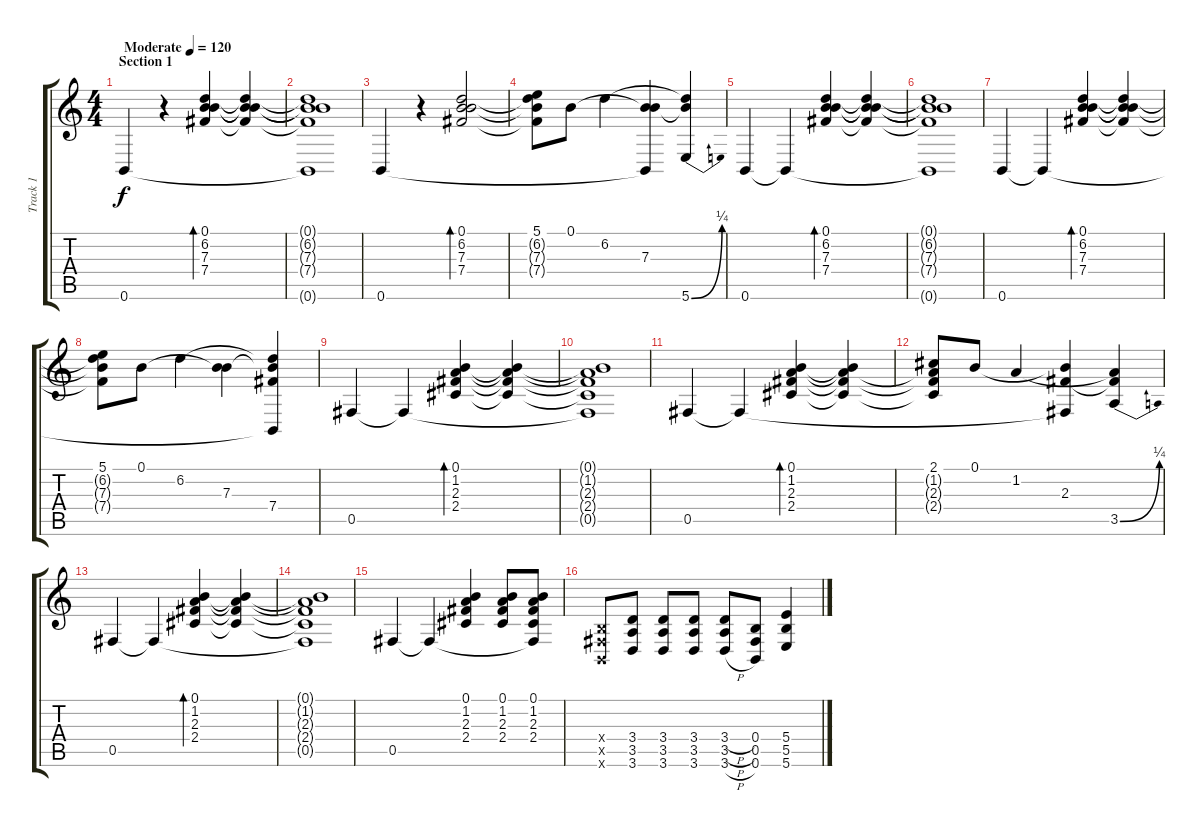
\track ("Track 1" "Track 1") {instrument overdrivenguitar}
\staff {score tabs}
\tuning (B3 Ab3 E3 B2 Gb2 B1) {hide}
\ts (4 4)
\section ("" "Section 1")
\tempo (120 "Moderate")
\clef g2
\ks c
0.6.4{dy f instrument overdrivenguitar} r.4 (0.1 6.2 7.3 7.4).4{bd 120} (0.1{t} 6.2{t} 7.3{t} 7.4{t}).4 |
(0.1{t} 6.2{t} 7.3{t} 7.4{t} 0.6{t}).1 |
0.6.4 r.4 (0.1 6.2 7.3 7.4).2{bd 120} |
(5.1 6.2{t} 7.3{t} 7.4{t}).8 0.1.8 6.2.4 (0.1{t} 7.3 0.6{t}).4 (6.2{t} 7.3{t} 5.6{be (bend 0 0 60 1)}).4 |
0.6.4 0.6{t}.4 (0.1 6.2 7.3 7.4).4{bd 120} (0.1{t} 6.2{t} 7.3{t} 7.4{t}).4 |
(0.1{t} 6.2{t} 7.3{t} 7.4{t} 0.6{t}).1 |
0.6.4 0.6{t}.4 (0.1 6.2 7.3 7.4).4{bd 120} (0.1{t} 6.2{t} 7.3{t} 7.4{t}).4 |
(5.1 6.2{t} 7.3{t} 7.4{t}).8 0.1.8 6.2.4 (0.1{t} 7.3).4 (6.2{t} 7.3{t} 7.4 0.6{t}).4 |
0.5.4 0.5{t}.4 (0.1 1.2 2.3 2.4).4{bd 120} (0.1{t} 1.2{t} 2.3{t} 2.4{t}).4 |
(0.1{t} 1.2{t} 2.3{t} 2.4{t} 0.5{t}).1 |
0.5.4 0.5{t}.4 (0.1 1.2 2.3 2.4).4{bd 120} (0.1{t} 1.2{t} 2.3{t} 2.4{t}).4 |
(2.1 1.2{t} 2.3{t} 2.4{t}).8 0.1.8 1.2.4 (0.1{t} 2.3 0.5{t}).4 (1.2{t} 2.3{t} 3.5{be (bend 0 0 60 1)}).4 |
0.5.4 0.5{t}.4 (0.1 1.2 2.3 2.4).4{bd 120} (0.1{t} 1.2{t} 2.3{t} 2.4{t}).4 |
(0.1{t} 1.2{t} 2.3{t} 2.4{t} 0.5{t}).1 |
0.5.4 0.5{t}.4 (0.1 1.2 2.3 2.4).4 (0.1 1.2 2.3 2.4).8 (0.1 1.2 2.3 2.4 0.5{t}).8 |
(0.4{x} 0.5{x} 0.6{x}).8 (3.4 3.5 3.6).8 (3.4 3.5 3.6).8 (3.4 3.5 3.6).8 (3.4{h} 3.5{h} 3.6{h}).8 (0.4 0.5 0.6).8 (5.4 5.5 5.6).4
